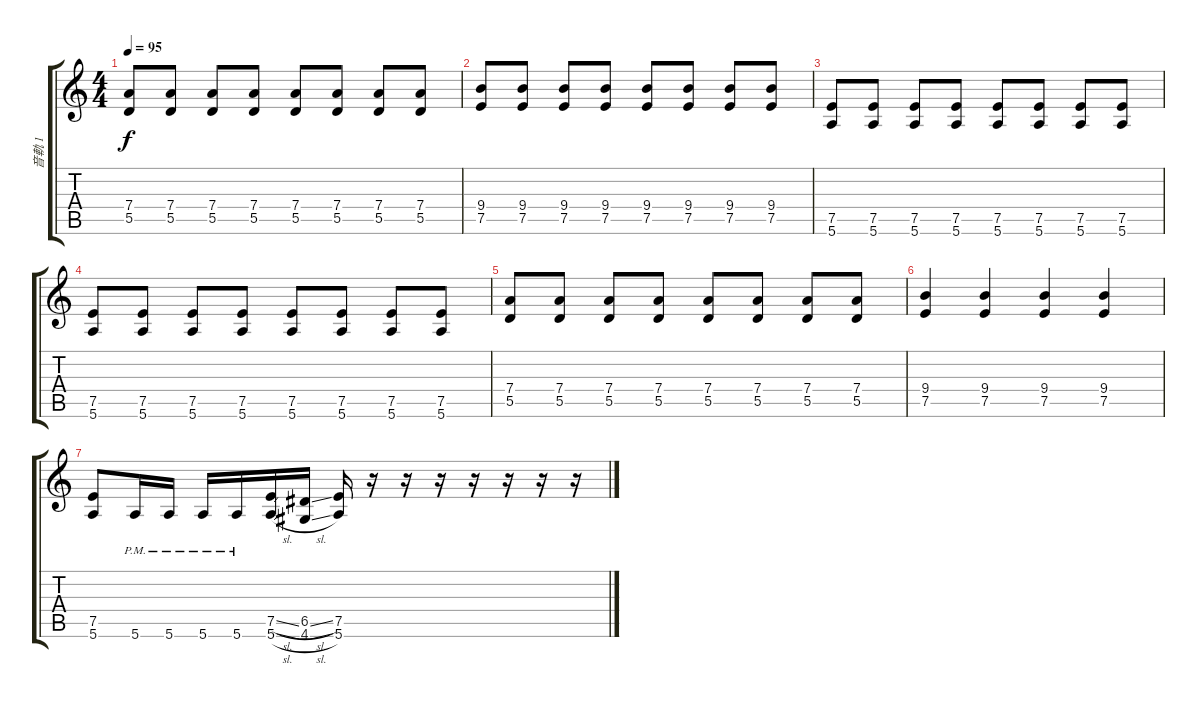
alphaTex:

\track ("音軌 1" "音軌 1") {instrument overdrivenguitar}
\staff {score tabs}
\tuning (E4 B3 G3 D3 A2 E2) {hide}
\ts (4 4)
\tempo 95
\clef g2
\ks c
(7.4 5.5).8{dy f} (7.4 5.5).8 (7.4 5.5).8 (7.4 5.5).8 (7.4 5.5).8 (7.4 5.5).8 (7.4 5.5).8 (7.4 5.5).8 |
(9.4 7.5).8 (9.4 7.5).8 (9.4 7.5).8 (9.4 7.5).8 (9.4 7.5).8 (9.4 7.5).8 (9.4 7.5).8 (9.4 7.5).8 |
(7.5 5.6).8 (7.5 5.6).8 (7.5 5.6).8 (7.5 5.6).8 (7.5 5.6).8 (7.5 5.6).8 (7.5 5.6).8 (7.5 5.6).8 |
(7.5 5.6).8 (7.5 5.6).8 (7.5 5.6).8 (7.5 5.6).8 (7.5 5.6).8 (7.5 5.6).8 (7.5 5.6).8 (7.5 5.6).8 |
(7.4 5.5).8 (7.4 5.5).8 (7.4 5.5).8 (7.4 5.5).8 (7.4 5.5).8 (7.4 5.5).8 (7.4 5.5).8 (7.4 5.5).8 |
(9.4 7.5).4 (9.4 7.5).4 (9.4 7.5).4 (9.4 7.5).4 |
(7.5 5.6).8 5.6{pm}.16 5.6{pm}.16 5.6{pm}.16 5.6{pm}.16 (7.5{sl} 5.6{sl}).16 (6.5{sl} 4.6{sl}).16 (7.5 5.6).16 r.16 r.16 r.16 r.16 r.16 r.16 r.16
